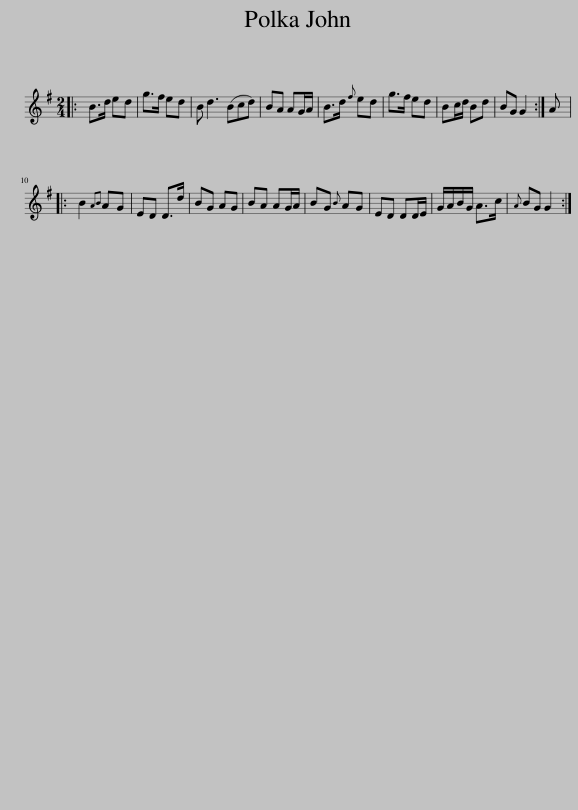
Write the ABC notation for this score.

X:1
L:1/8
M:2/4
I:linebreak $
K:G
V:1 treble
V:1
|: B>d ed | g>f ed | B d3 (Bcd) | BA AG/A/ | B>d{f} ed | %5
 g>f ed | Bc/d/ Bd | BG G2 :| A |:$ B2{AB} AG | %10
 ED D>d | BG AG | BA AG/A/ | BG{B} AG | ED DD/E/ | %15
 G/A/B/G/ A>c |{A} BG G2 :| %17
